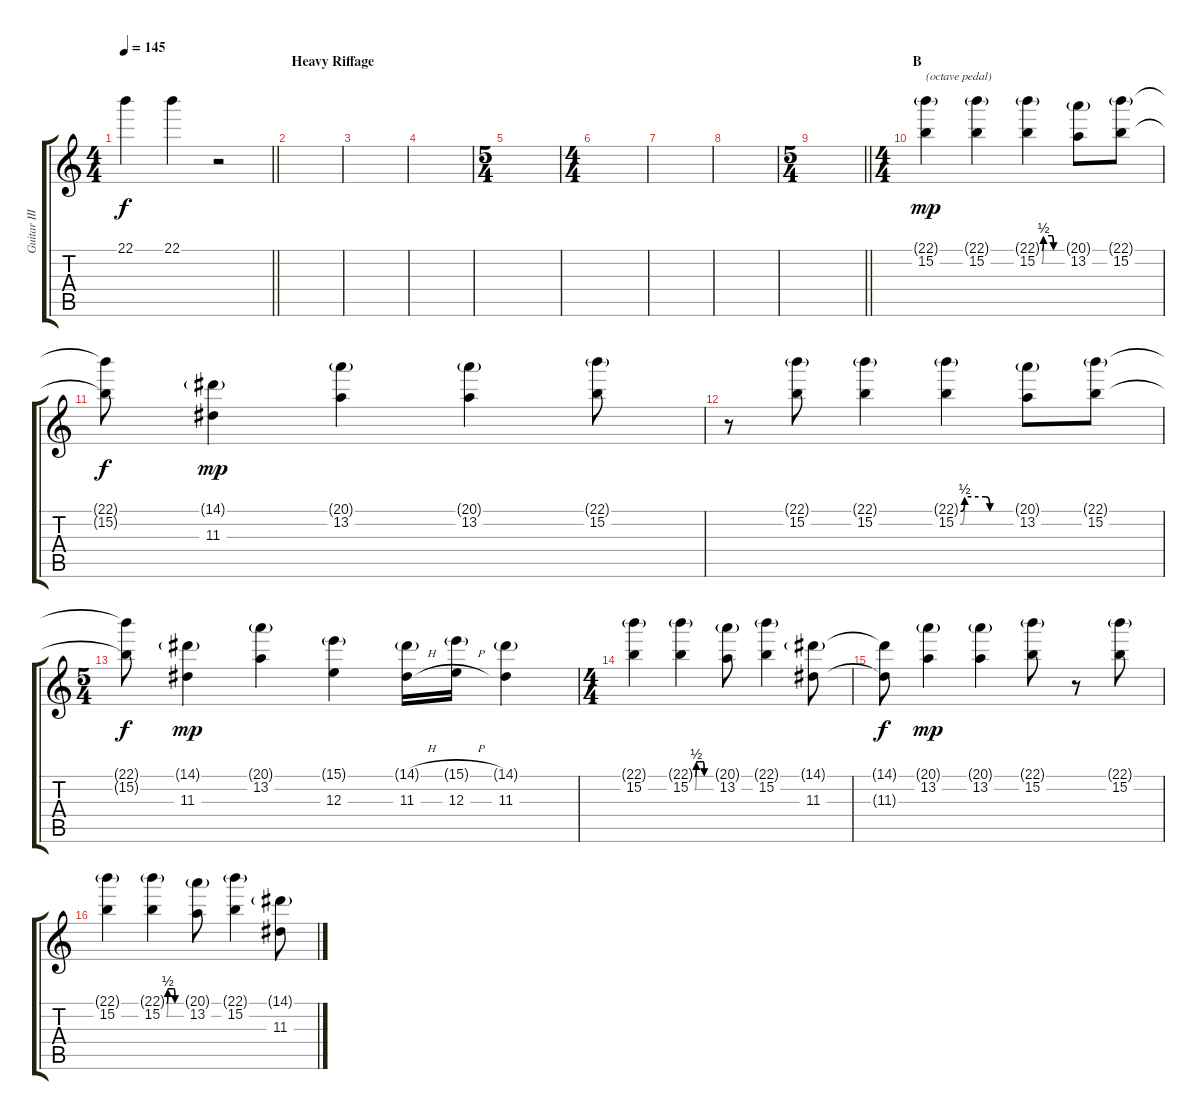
\track ("Guitar III/Keys" "Guitar III") {instrument distortionguitar}
\staff {score tabs}
\tuning (Db4 Ab3 E3 B2 Gb2 Db2) {hide}
\ts (4 4)
\tempo 145
\clef g2
\barLineRight lightlight
\ks c
22.1.4{dy f} 22.1.4 r.2 |
\section ("" "Heavy Riffage")
|
|
|
\ts (5 4)
|
\ts (4 4)
|
|
|
\ts (5 4)
\barLineRight lightlight
|
\ts (4 4)
\section ("" "B")
(22.1{g} 15.2).4{txt "(octave pedal)" dy mp volume 16 balance 8} (22.1{g} 15.2).4 (22.1{be (custom 0 0 5 2 30 2 35 0 60 0) g} 15.2{be (custom 0 0 5 2 30 2 35 0 60 0)}).4 (20.1{g} 13.2).8 (22.1{g} 15.2).8 |
(22.1{t} 15.2{t}).8{dy f} (14.1{g} 11.3).4{dy mp} (20.1{g} 13.2).4 (20.1{g} 13.2).4 (22.1{g} 15.2).8 |
r.8 (22.1{g} 15.2).8 (22.1{g} 15.2).4 (22.1{be (custom 0 0 5 2 30 2 35 0 60 0) g} 15.2{be (custom 0 0 5 2 30 2 35 0 60 0)}).4 (20.1{g} 13.2).8 (22.1{g} 15.2).8 |
\ts (5 4)
(22.1{t} 15.2{t}).8{dy f} (14.1{g} 11.3).4{dy mp} (20.1{g} 13.2).4 (15.1{g} 12.3).4 (14.1{h g} 11.3{h}).16 (15.1{h g} 12.3{h}).16 (14.1{g} 11.3).4 |
\ts (4 4)
(22.1{g} 15.2).4 (22.1{be (custom 0 0 5 2 30 2 35 0 60 0) g} 15.2{be (custom 0 0 5 2 30 2 35 0 60 0)}).4 (20.1{g} 13.2).8 (22.1{g} 15.2).4 (14.1{g} 11.3).8 |
(14.1{t} 11.3{t}).8{dy f} (20.1{g} 13.2).4{dy mp} (20.1{g} 13.2).4 (22.1{g} 15.2).8 r.8 (22.1{g} 15.2).8 |
(22.1{g} 15.2).4 (22.1{be (custom 0 0 5 2 30 2 35 0 60 0) g} 15.2{be (custom 0 0 5 2 30 2 35 0 60 0)}).4 (20.1{g} 13.2).8 (22.1{g} 15.2).4 (14.1{g} 11.3).8
